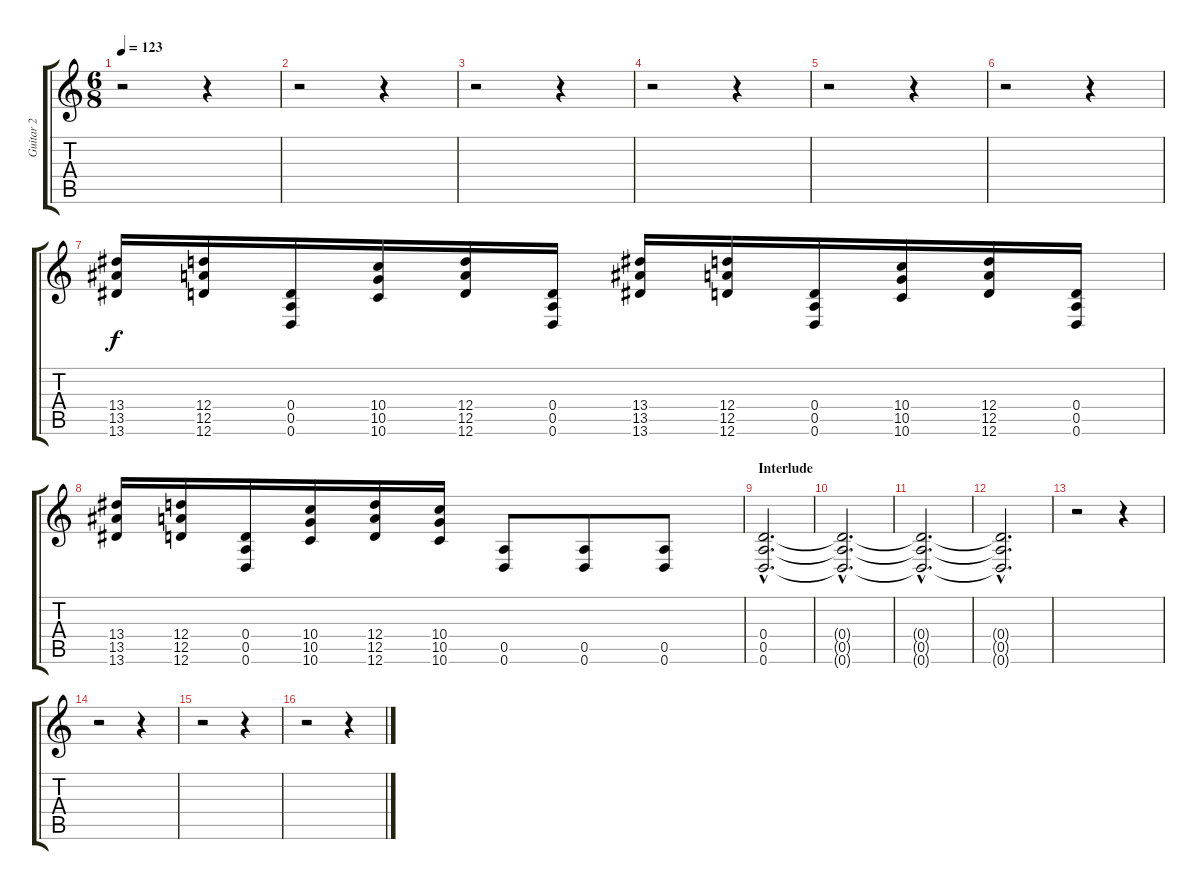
\track ("Guitar 2" "Guitar 2") {instrument distortionguitar}
\staff {score tabs}
\tuning (E4 B3 G3 D3 A2 D2) {hide}
\ts (6 8)
\tempo 123
\clef g2
\ks c
r.2{dy f} r.4 |
r.2 r.4 |
r.2 r.4 |
r.2 r.4 |
r.2 r.4 |
r.2 r.4 |
(13.4 13.5 13.6).16 (12.4 12.5 12.6).16 (0.4 0.5 0.6).16 (10.4 10.5 10.6).16 (12.4 12.5 12.6).16 (0.4 0.5 0.6).16 (13.4 13.5 13.6).16 (12.4 12.5 12.6).16 (0.4 0.5 0.6).16 (10.4 10.5 10.6).16 (12.4 12.5 12.6).16 (0.4 0.5 0.6).16 |
(13.4 13.5 13.6).16 (12.4 12.5 12.6).16 (0.4 0.5 0.6).16 (10.4 10.5 10.6).16 (12.4 12.5 12.6).16 (10.4 10.5 10.6).16 (0.5 0.6).8 (0.5 0.6).8 (0.5 0.6).8 |
\section ("" "Interlude")
(0.4{hac} 0.5{hac} 0.6{hac}).2{d} |
(0.4{hac t} 0.5{hac t} 0.6{hac t}).2{d} |
(0.4{hac t} 0.5{hac t} 0.6{hac t}).2{d} |
(0.4{hac t} 0.5{hac t} 0.6{hac t}).2{d} |
r.2 r.4 |
r.2 r.4 |
r.2 r.4 |
r.2 r.4
